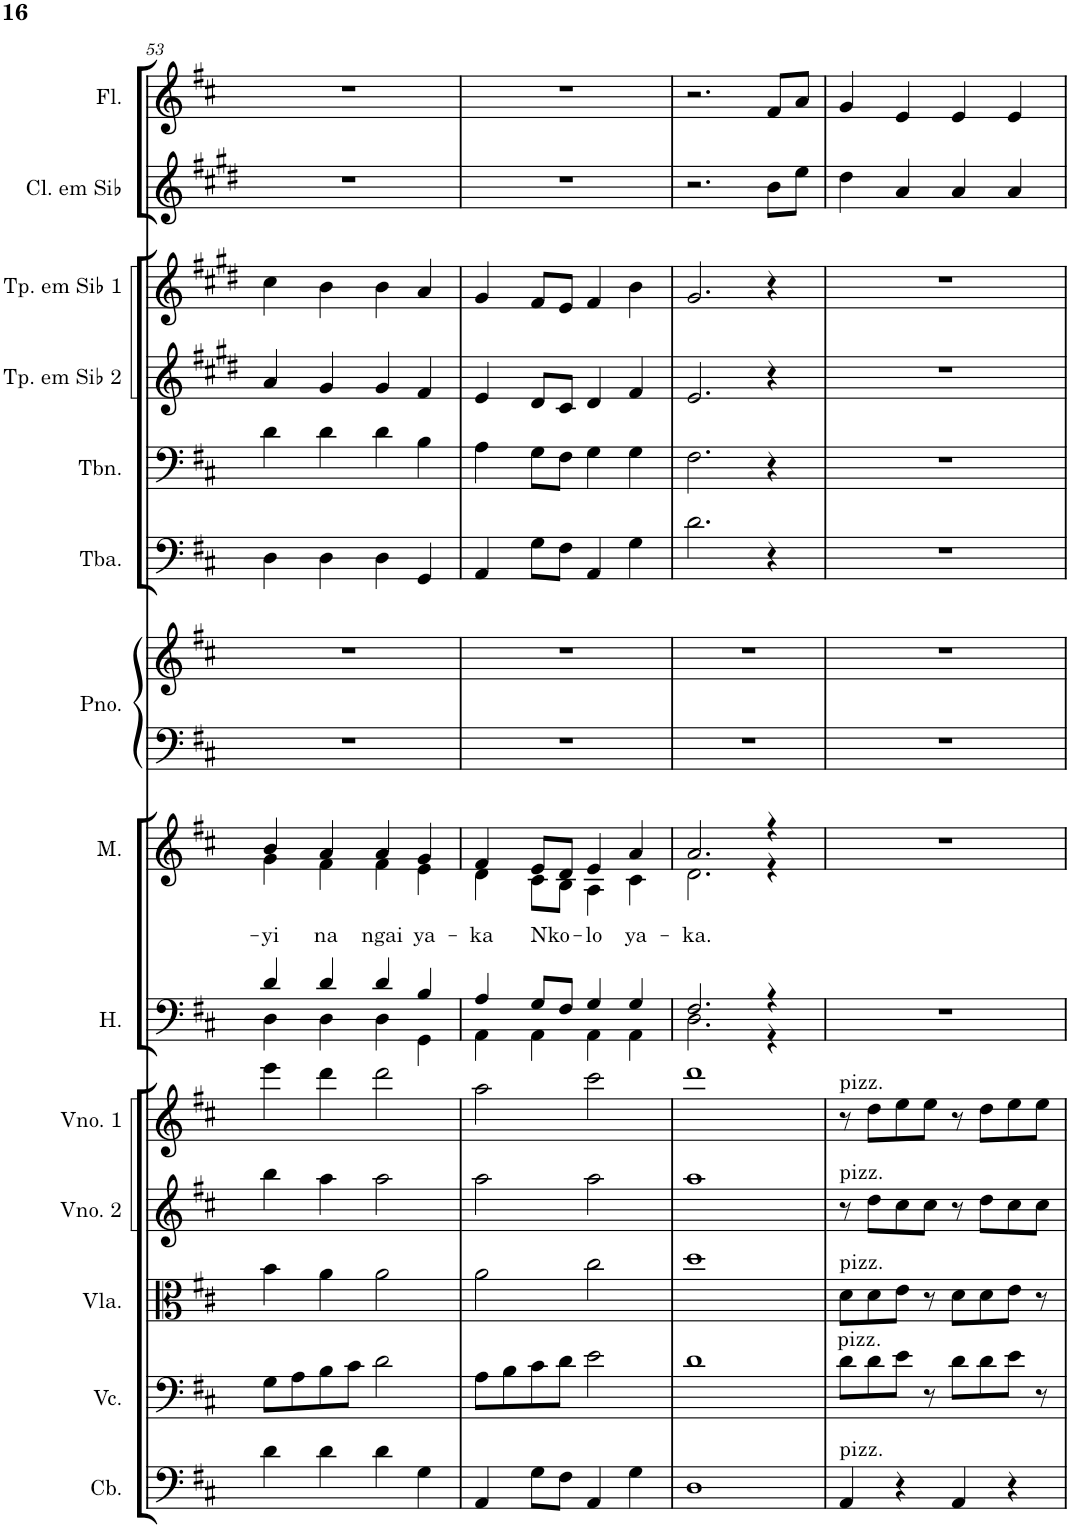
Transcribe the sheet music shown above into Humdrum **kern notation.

**kern	**kern	**kern	**kern	**kern	**kern	**kern	**text	**kern	**kern	**kern	**kern	**kern	**kern	**kern	**kern
*part14	*part13	*part12	*part11	*part10	*part9	*part8	*part8	*part7	*part7	*part6	*part5	*part4	*part3	*part2	*part1
*staff15	*staff14	*staff13	*staff12	*staff11	*staff10	*staff9	*staff9	*staff8	*staff7	*staff6	*staff5	*staff4	*staff3	*staff2	*staff1
*I"Contrabaixo	*I"Violoncelo	*I"Viola	*I"Violino 2	*I"Violino 1	*I"Homens	*I"Senhoras	*	*I"Piano	*	*I"Tuba	*I"Trombone	*I"Trompete em Sib 2	*I"Trompete em Sib 1	*I"Clarinete em Sib	*I"Flauta Transversal
*I'Cb.	*I'Vc.	*I'Vla.	*I'Vno. 2	*I'Vno. 1	*I'H.	*	*	*I'Pno.	*	*I'Tba.	*I'Tbn.	*I'Tp. em Sib 2	*I'Tp. em Sib 1	*I'Cl. em Sib	*I'Fl.
!!LO:PB:g=z
*clefF4	*clefF4	*clefC3	*clefG2	*clefG2	*clefF4	*clefG2	*	*clefF4	*clefG2	*clefF4	*clefF4	*clefG2	*clefG2	*clefG2	*clefG2
*Trd7c12	*	*	*	*	*	*	*	*	*	*	*	*Trd1c2	*Trd1c2	*Trd1c2	*
*k[f#c#]	*k[f#c#]	*k[f#c#]	*k[f#c#]	*k[f#c#]	*k[f#c#]	*k[f#c#]	*	*k[f#c#]	*k[f#c#]	*k[f#c#]	*k[f#c#]	*k[f#c#g#d#]	*k[f#c#g#d#]	*k[f#c#g#d#]	*k[f#c#]
*M4/4	*M4/4	*M4/4	*M4/4	*M4/4	*M4/4	*M4/4	*	*M4/4	*M4/4	*M4/4	*M4/4	*M4/4	*M4/4	*M4/4	*M4/4
=53	=53	=53	=53	=53	=53	=53	=53	=53	=53	=53	=53	=53	=53	=53	=53
*	*	*	*	*	*^	*^	*	*	*	*	*	*	*	*	*
!	!	!	!	!	!	!	!	!	!LO:LY:b	!	!	!	!	!	!	!	!
4d\	8G\L	4b\	4bb\	4eee\	4d/	4D\	4b/	4g\	-yi	1r	1r	4D\	4d\	4a/	4cc#\	1r	1r
.	8A\	.	.	.	.	.	.	.	.	.	.	.	.	.	.	.	.
!	!	!	!	!	!	!	!	!	!LO:LY:b	!	!	!	!	!	!	!	!
4d\	8B\	4a\	4aa\	4ddd\	4d/	4D\	4a/	4f#\	na	.	.	4D\	4d\	4g#/	4b\	.	.
.	8c#\J	.	.	.	.	.	.	.	.	.	.	.	.	.	.	.	.
!	!	!	!	!	!	!	!	!	!LO:LY:b	!	!	!	!	!	!	!	!
4d\	2d\	2a\	2aa\	2ddd\	4d/	4D\	4a/	4f#\	ngai	.	.	4D\	4d\	4g#/	4b\	.	.
!	!	!	!	!	!	!	!	!	!LO:LY:b	!	!	!	!	!	!	!	!
4G\	.	.	.	.	4B/	4GG\	4g/	4e\	ya-	.	.	4GG/	4B\	4f#/	4a/	.	.
=54	=54	=54	=54	=54	=54	=54	=54	=54	=54	=54	=54	=54	=54	=54	=54	=54	=54
!	!	!	!	!	!	!	!	!	!LO:LY:b	!	!	!	!	!	!	!	!
4AA/	8A\L	2a\	2aa\	2aa\	4A/	4AA\	4f#/	4d\	-ka	1r	1r	4AA/	4A\	4e/	4g#/	1r	1r
.	8B\	.	.	.	.	.	.	.	.	.	.	.	.	.	.	.	.
!	!	!	!	!	!	!	!	!	!LO:LY:b	!	!	!	!	!	!	!	!
8G\L	8c#\	.	.	.	8G/L	4AA\	8e/L	8c#\L	Nko-	.	.	8G\L	8G\L	8d#/L	8f#/L	.	.
8F#\J	8d\J	.	.	.	8F#/J	.	8d/J	8B\J	.	.	.	8F#\J	8F#\J	8c#/J	8e/J	.	.
!	!	!	!	!	!	!	!	!	!LO:LY:b	!	!	!	!	!	!	!	!
4AA/	2e\	2cc#\	2aa\	2ccc#\	4G/	4AA\	4e/	4A\	-lo	.	.	4AA/	4G\	4d#/	4f#/	.	.
!	!	!	!	!	!	!	!	!	!LO:LY:b	!	!	!	!	!	!	!	!
4G\	.	.	.	.	4G/	4AA\	4a/	4c#\	ya-	.	.	4G\	4G\	4f#/	4b\	.	.
=55	=55	=55	=55	=55	=55	=55	=55	=55	=55	=55	=55	=55	=55	=55	=55	=55	=55
!	!	!	!	!	!	!	!	!	!LO:LY:b	!	!	!	!	!	!	!	!
1D	1d	1dd	1aa	1ddd	2.F#/	2.D\	2.a/	2.d\	-ka.	1r	1r	2.d\	2.F#\	2.e/	2.g#/	2.r	2.r
.	.	.	.	.	4r	4r	4r	4r	.	.	.	4r	4r	4r	4r	8b\L	8f#/L
.	.	.	.	.	.	.	.	.	.	.	.	.	.	.	.	8ee\J	8a/J
*	*	*	*	*	*v	*v	*	*	*	*	*	*	*	*	*	*	*
*	*	*	*	*	*	*v	*v	*	*	*	*	*	*	*	*	*
=56	=56	=56	=56	=56	=56	=56	=56	=56	=56	=56	=56	=56	=56	=56	=56
!	!	!	!	!LO:TX:a:t=pizz.	!	!	!	!	!	!	!	!	!	!	!
!	!	!	!LO:TX:a:t=pizz.	!	!	!	!	!	!	!	!	!	!	!	!
!	!	!LO:TX:a:t=pizz.	!	!	!	!	!	!	!	!	!	!	!	!	!
!	!LO:TX:a:t=pizz.	!	!	!	!	!	!	!	!	!	!	!	!	!	!
!LO:TX:a:t=pizz.	!	!	!	!	!	!	!	!	!	!	!	!	!	!	!
4AA/	8d\L	8d\L	8r	8r	1r	1r	.	1r	1r	1r	1r	1r	1r	4dd#\	4g/
.	8d\	8d\	8dd\L	8dd\L	.	.	.	.	.	.	.	.	.	.	.
4r	8e\J	8e\J	8cc#\	8ee\	.	.	.	.	.	.	.	.	.	4a/	4e/
.	8r	8r	8cc#\J	8ee\J	.	.	.	.	.	.	.	.	.	.	.
4AA/	8d\L	8d\L	8r	8r	.	.	.	.	.	.	.	.	.	4a/	4e/
.	8d\	8d\	8dd\L	8dd\L	.	.	.	.	.	.	.	.	.	.	.
4r	8e\J	8e\J	8cc#\	8ee\	.	.	.	.	.	.	.	.	.	4a/	4e/
.	8r	8r	8cc#\J	8ee\J	.	.	.	.	.	.	.	.	.	.	.
=	=	=	=	=	=	=	=	=	=	=	=	=	=	=	=
*-	*-	*-	*-	*-	*-	*-	*-	*-	*-	*-	*-	*-	*-	*-	*-
